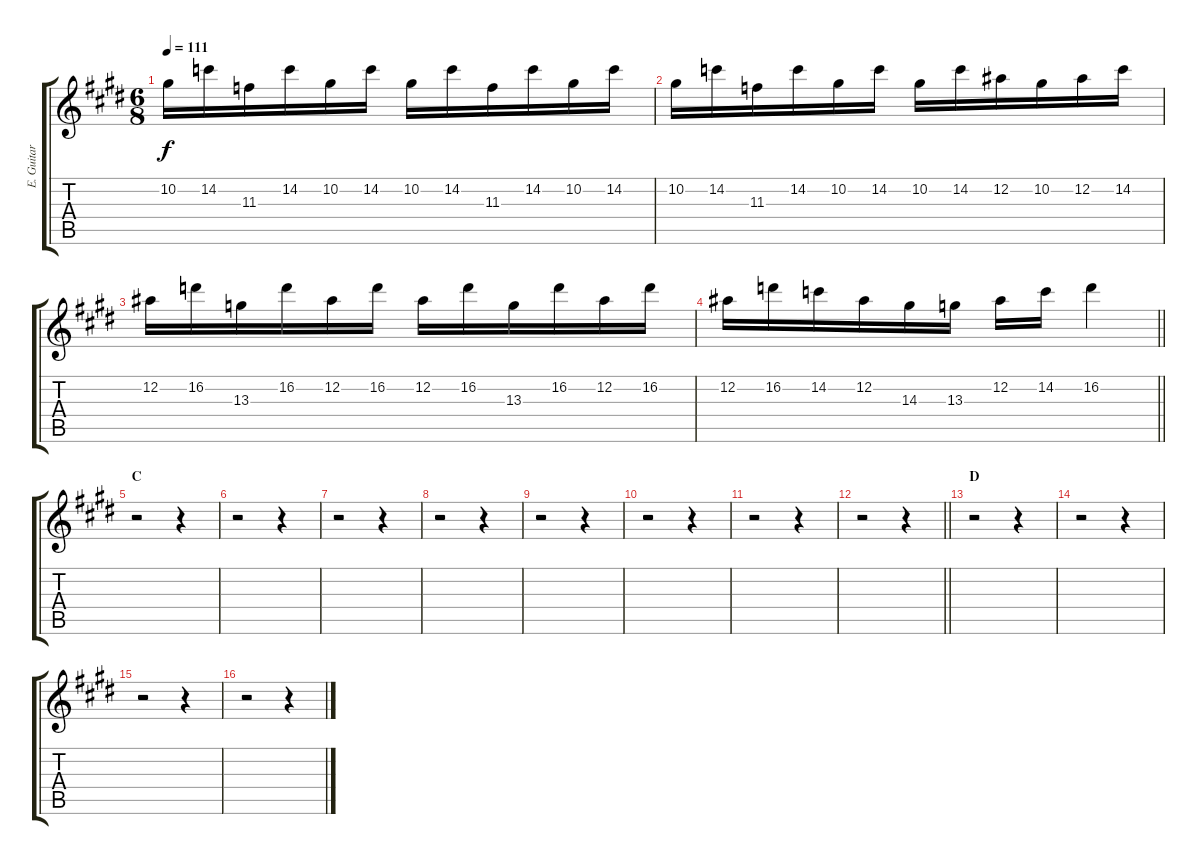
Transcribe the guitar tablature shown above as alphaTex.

\track ("E. Guitar II" "E. Guitar ") {instrument overdrivenguitar}
\staff {score tabs}
\tuning (Eb4 Bb3 Gb3 Db3 Ab2 Eb2) {hide}
\ts (6 8)
\tempo 111
\clef g2
\ks e
10.2.16{dy f} 14.2.16 11.3.16 14.2.16 10.2.16 14.2.16 10.2.16 14.2.16 11.3.16 14.2.16 10.2.16 14.2.16 |
10.2.16 14.2.16 11.3.16 14.2.16 10.2.16 14.2.16 10.2.16 14.2.16 12.2.16 10.2.16 12.2.16 14.2.16 |
12.2.16 16.2.16 13.3.16 16.2.16 12.2.16 16.2.16 12.2.16 16.2.16 13.3.16 16.2.16 12.2.16 16.2.16 |
\barLineRight lightlight
12.2.16 16.2.16 14.2.16 12.2.16 14.3.16 13.3.16 12.2.16 14.2.16 16.2.4 |
\section ("" "C")
r.2 r.4 |
r.2 r.4 |
r.2 r.4 |
r.2 r.4 |
r.2 r.4 |
r.2 r.4 |
r.2 r.4 |
\barLineRight lightlight
r.2 r.4 |
\section ("" "D")
r.2 r.4 |
r.2 r.4 |
r.2 r.4 |
r.2 r.4
